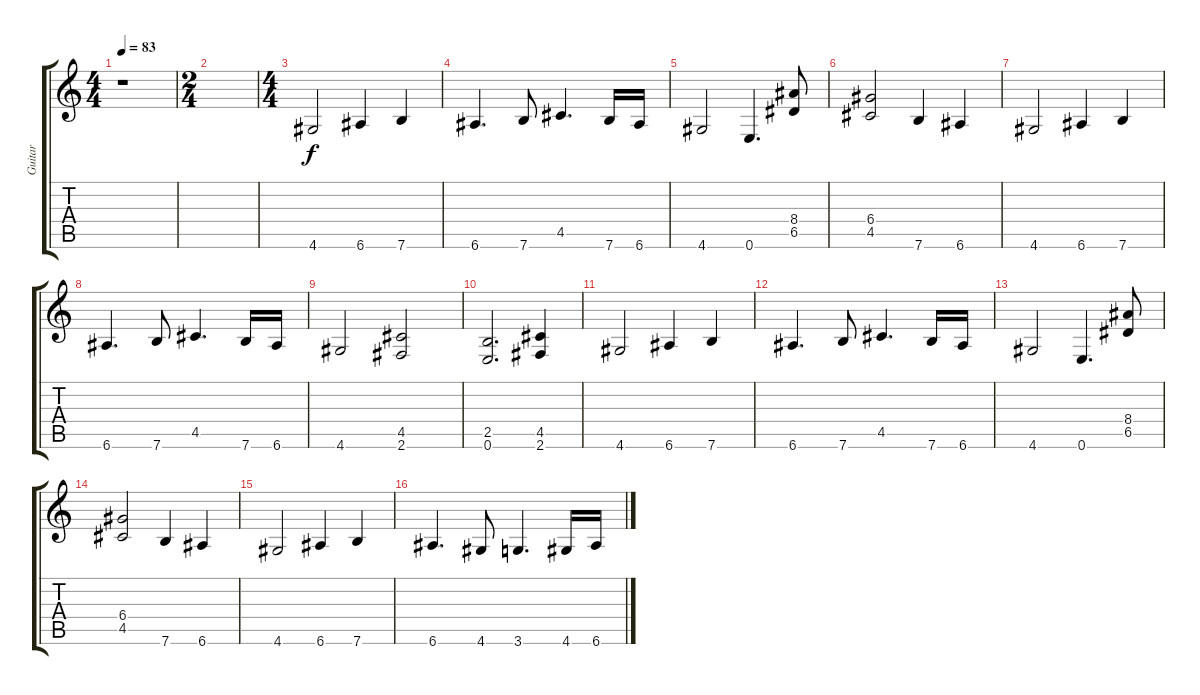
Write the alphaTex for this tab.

\track ("Guitar" "Guitar") {instrument distortionguitar}
\staff {score tabs}
\tuning (E4 B3 G3 D3 A2 E2) {hide}
\ts (4 4)
\tempo 83
\clef g2
\ks c
r.1{dy f} |
\ts (2 4)
|
\ts (4 4)
4.6.2{volume 16} 6.6.4 7.6.4 |
6.6.4{d} 7.6.8 4.5.4{d} 7.6.16 6.6.16 |
4.6.2 0.6.4{d} (8.4 6.5).8 |
(6.4 4.5).2 7.6.4 6.6.4 |
4.6.2 6.6.4 7.6.4 |
6.6.4{d} 7.6.8 4.5.4{d} 7.6.16 6.6.16 |
4.6.2 (4.5 2.6).2 |
(2.5 0.6).2{d} (4.5 2.6).4 |
4.6.2 6.6.4 7.6.4 |
6.6.4{d} 7.6.8 4.5.4{d} 7.6.16 6.6.16 |
4.6.2 0.6.4{d} (8.4 6.5).8 |
(6.4 4.5).2 7.6.4 6.6.4 |
4.6.2 6.6.4 7.6.4 |
6.6.4{d} 4.6.8 3.6.4{d} 4.6.16 6.6.16
